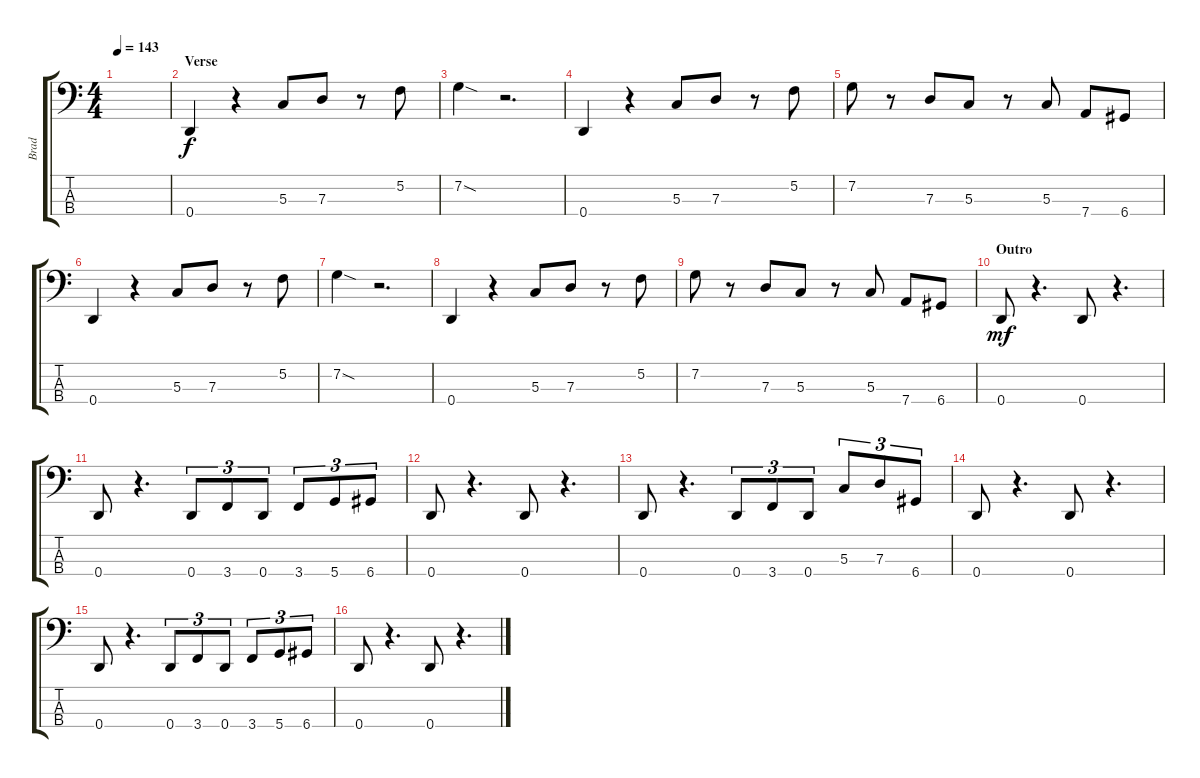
\track ("Brad" "Brad") {instrument electricbassfinger}
\staff {score tabs}
\tuning (F2 C2 G1 D1) {hide}
\ts (4 4)
\tempo 143
\clef f4
\ks c
|
\section ("" "Verse")
0.4.4{dy f} r.4 5.3.8 7.3.8 r.8 5.2.8 |
7.2{sod}.4 r.2{d} |
0.4.4 r.4 5.3.8 7.3.8 r.8 5.2.8 |
7.2.8 r.8 7.3.8 5.3.8 r.8 5.3.8 7.4.8 6.4.8 |
0.4.4 r.4 5.3.8 7.3.8 r.8 5.2.8 |
7.2{sod}.4 r.2{d} |
0.4.4 r.4 5.3.8 7.3.8 r.8 5.2.8 |
7.2.8 r.8 7.3.8 5.3.8 r.8 5.3.8 7.4.8 6.4.8 |
\section ("" "Outro")
0.4.8{dy mf} r.4{d} 0.4.8 r.4{d} |
0.4.8 r.4{d} 0.4.8{tu (3 2)} 3.4.8{tu (3 2)} 0.4.8{tu (3 2)} 3.4.8{tu (3 2)} 5.4.8{tu (3 2)} 6.4.8{tu (3 2)} |
0.4.8 r.4{d} 0.4.8 r.4{d} |
0.4.8 r.4{d} 0.4.8{tu (3 2)} 3.4.8{tu (3 2)} 0.4.8{tu (3 2)} 5.3.8{tu (3 2)} 7.3.8{tu (3 2)} 6.4.8{tu (3 2)} |
0.4.8 r.4{d} 0.4.8 r.4{d} |
0.4.8 r.4{d} 0.4.8{tu (3 2)} 3.4.8{tu (3 2)} 0.4.8{tu (3 2)} 3.4.8{tu (3 2)} 5.4.8{tu (3 2)} 6.4.8{tu (3 2)} |
0.4.8 r.4{d} 0.4.8 r.4{d}
